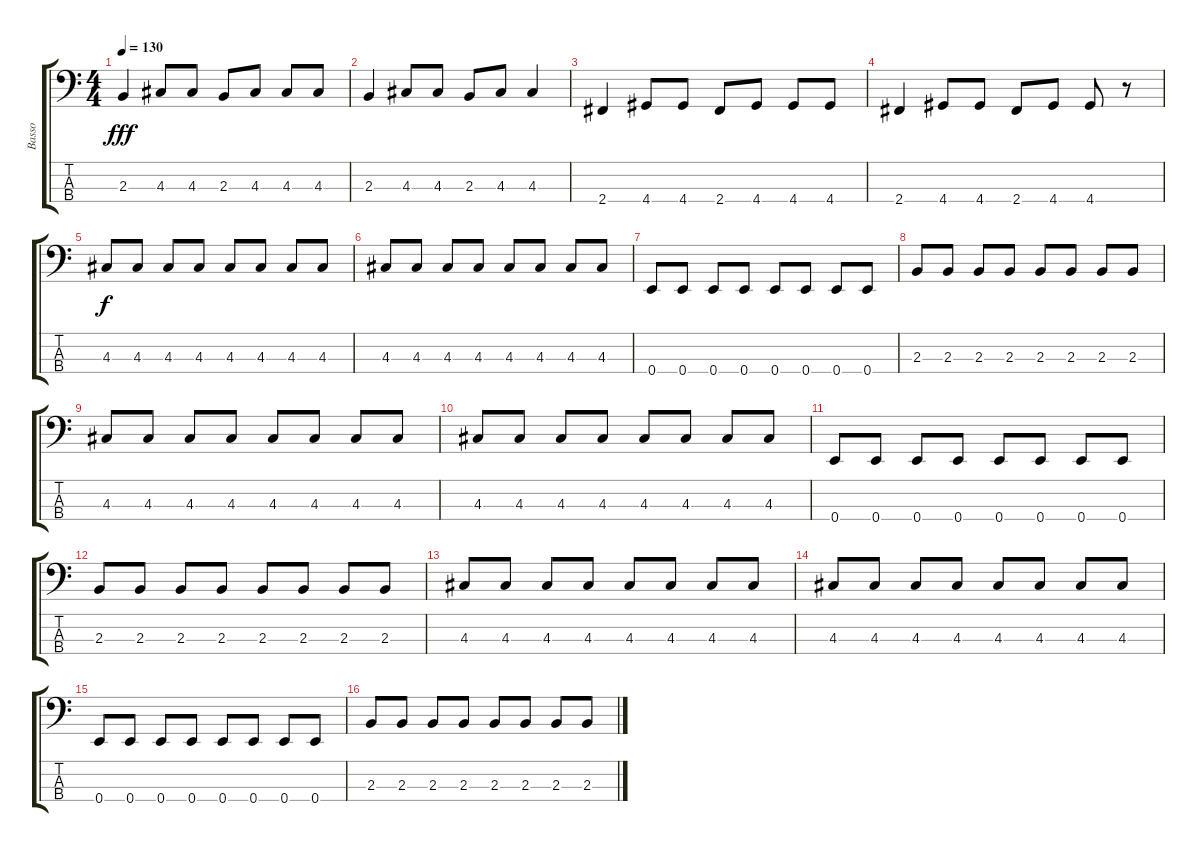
\track ("Basso" "Basso") {instrument electricbasspick}
\staff {score tabs}
\tuning (G2 D2 A1 E1) {hide}
\ts (4 4)
\tempo 130
\clef f4
\ks c
2.3.4{dy fff} 4.3.8 4.3.8 2.3.8 4.3.8 4.3.8 4.3.8 |
2.3.4 4.3.8 4.3.8 2.3.8 4.3.8 4.3.4 |
2.4.4 4.4.8 4.4.8 2.4.8 4.4.8 4.4.8 4.4.8 |
2.4.4 4.4.8 4.4.8 2.4.8 4.4.8 4.4.8 r.8 |
4.3.8{dy f} 4.3.8 4.3.8 4.3.8 4.3.8 4.3.8 4.3.8 4.3.8 |
4.3.8 4.3.8 4.3.8 4.3.8 4.3.8 4.3.8 4.3.8 4.3.8 |
0.4.8 0.4.8 0.4.8 0.4.8 0.4.8 0.4.8 0.4.8 0.4.8 |
2.3.8 2.3.8 2.3.8 2.3.8 2.3.8 2.3.8 2.3.8 2.3.8 |
4.3.8 4.3.8 4.3.8 4.3.8 4.3.8 4.3.8 4.3.8 4.3.8 |
4.3.8 4.3.8 4.3.8 4.3.8 4.3.8 4.3.8 4.3.8 4.3.8 |
0.4.8 0.4.8 0.4.8 0.4.8 0.4.8 0.4.8 0.4.8 0.4.8 |
2.3.8 2.3.8 2.3.8 2.3.8 2.3.8 2.3.8 2.3.8 2.3.8 |
4.3.8 4.3.8 4.3.8 4.3.8 4.3.8 4.3.8 4.3.8 4.3.8 |
4.3.8 4.3.8 4.3.8 4.3.8 4.3.8 4.3.8 4.3.8 4.3.8 |
0.4.8 0.4.8 0.4.8 0.4.8 0.4.8 0.4.8 0.4.8 0.4.8 |
2.3.8 2.3.8 2.3.8 2.3.8 2.3.8 2.3.8 2.3.8 2.3.8
